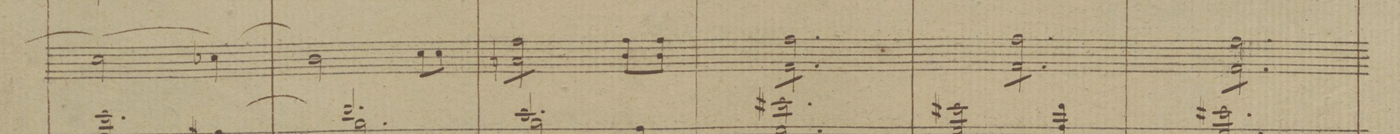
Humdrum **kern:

**kern	**dynam
*I"Viole	*
*clefC3	*
*k[b-]	*
*M3/4	*
(2d\)	.
(4d-X\)	.
=15	=15
2c\)	.
*8\right	*
8d\L	.
8d\J	.
=16	=16
*tremolo	*
8gL 8Bn\	.
8g 8B\	.
8g 8B\	.
8gJ 8B\	.
*Xtremolo	*
8gL 8c\	.
8gJ 8c\	.
=17	=17
*tremolo	*
8gL 8G\	.
8g 8G\	.
8g 8G\	.
8g 8G\	.
8g 8G\	.
8gJ 8G\	.
=18	=18
8gL 8G\	.
8g 8G\	.
8g 8G\	.
8g 8G\	.
8g 8G\	.
8gJ 8G\	.
=19	=19
8gL 8G\	.
8g 8G\	.
8g 8G\	.
8g 8G\	.
8g 8G\	.
8gJ 8G\	.
=20	=20
*-	*-
